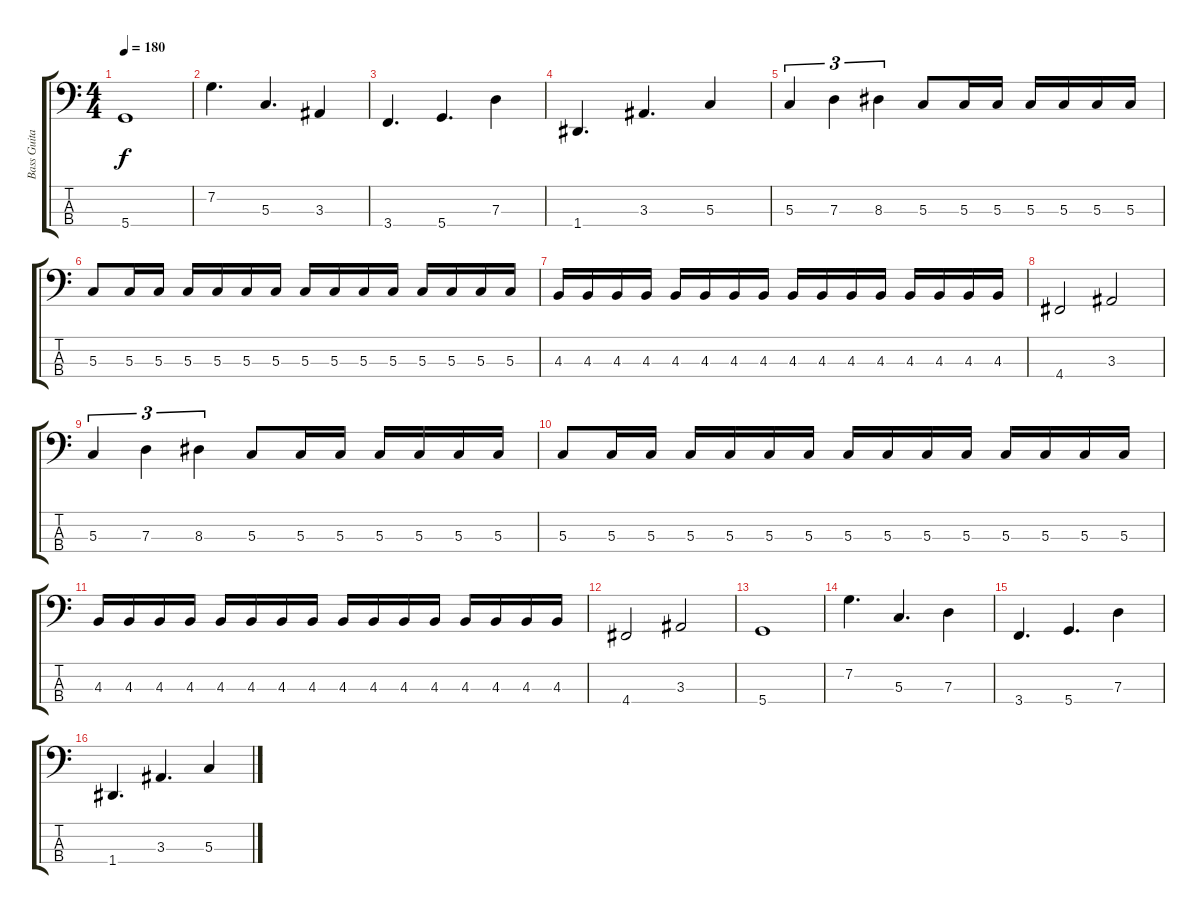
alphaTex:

\track ("Bass Guitar" "Bass Guita") {instrument electricbassfinger}
\staff {score tabs}
\tuning (F2 C2 G1 D1) {hide}
\ts (4 4)
\tempo 180
\clef f4
\ks c
5.4.1{dy f} |
7.2.4{d} 5.3.4{d} 3.3.4 |
3.4.4{d} 5.4.4{d} 7.3.4 |
1.4.4{d} 3.3.4{d} 5.3.4 |
5.3.4{tu (3 2)} 7.3.4{tu (3 2)} 8.3.4{tu (3 2)} 5.3.8 5.3.16 5.3.16 5.3.16 5.3.16 5.3.16 5.3.16 |
5.3.8 5.3.16 5.3.16 5.3.16 5.3.16 5.3.16 5.3.16 5.3.16 5.3.16 5.3.16 5.3.16 5.3.16 5.3.16 5.3.16 5.3.16 |
4.3.16 4.3.16 4.3.16 4.3.16 4.3.16 4.3.16 4.3.16 4.3.16 4.3.16 4.3.16 4.3.16 4.3.16 4.3.16 4.3.16 4.3.16 4.3.16 |
4.4.2 3.3.2 |
5.3.4{tu (3 2)} 7.3.4{tu (3 2)} 8.3.4{tu (3 2)} 5.3.8 5.3.16 5.3.16 5.3.16 5.3.16 5.3.16 5.3.16 |
5.3.8 5.3.16 5.3.16 5.3.16 5.3.16 5.3.16 5.3.16 5.3.16 5.3.16 5.3.16 5.3.16 5.3.16 5.3.16 5.3.16 5.3.16 |
4.3.16 4.3.16 4.3.16 4.3.16 4.3.16 4.3.16 4.3.16 4.3.16 4.3.16 4.3.16 4.3.16 4.3.16 4.3.16 4.3.16 4.3.16 4.3.16 |
4.4.2 3.3.2 |
5.4.1 |
7.2.4{d} 5.3.4{d} 7.3.4 |
3.4.4{d} 5.4.4{d} 7.3.4 |
1.4.4{d} 3.3.4{d} 5.3.4
